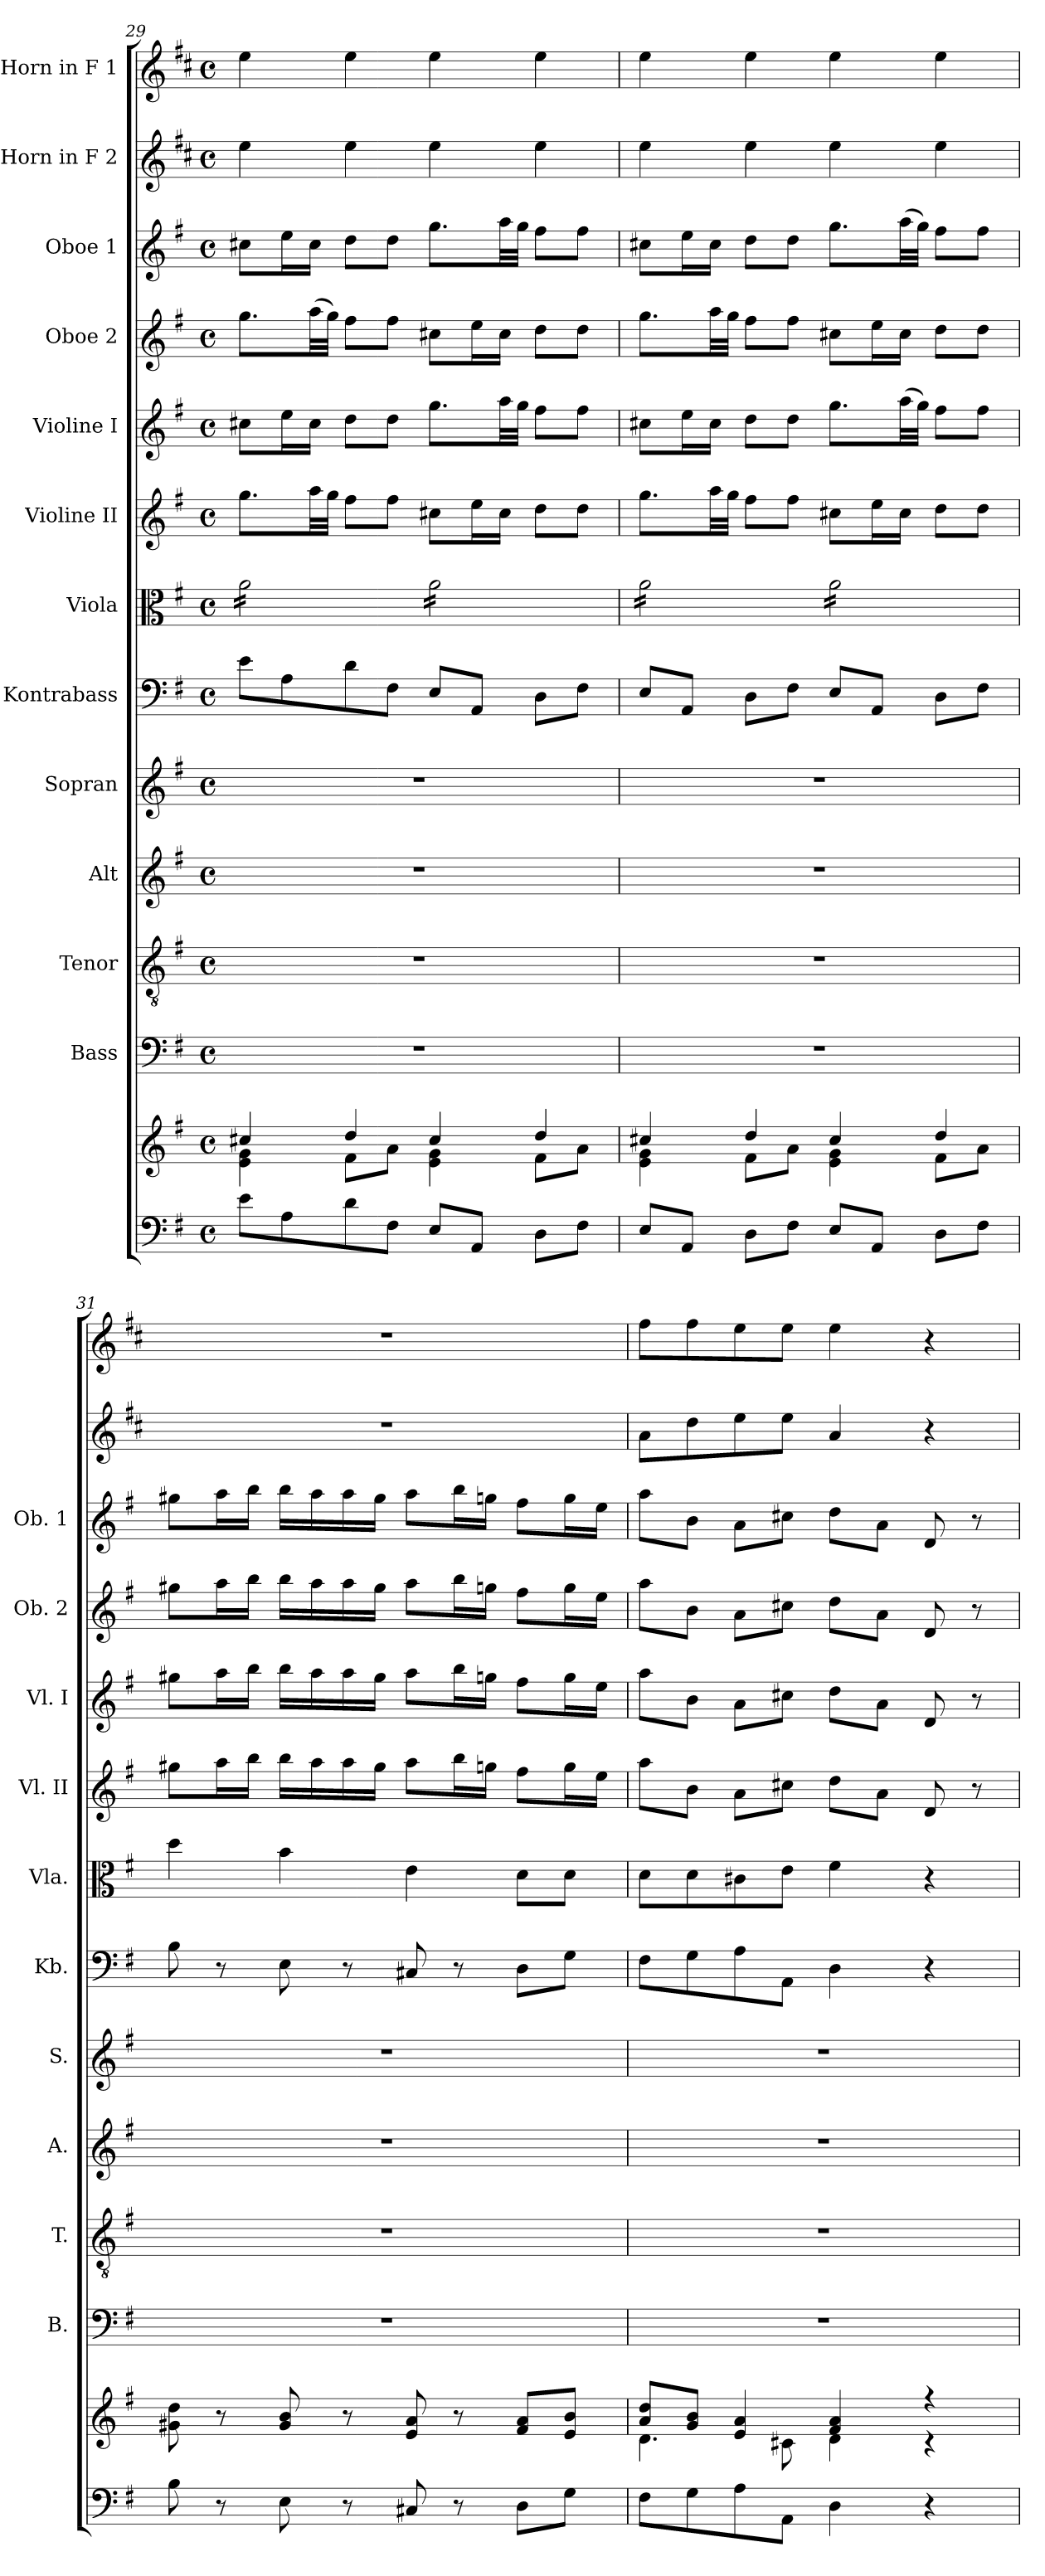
**kern	**kern	**kern	**kern	**kern	**kern	**kern	**kern	**kern	**kern	**kern	**kern	**kern	**kern
*part13	*part13	*part12	*part11	*part10	*part9	*part8	*part7	*part6	*part5	*part4	*part3	*part2	*part1
*staff14	*staff13	*staff12	*staff11	*staff10	*staff9	*staff8	*staff7	*staff6	*staff5	*staff4	*staff3	*staff2	*staff1
*	*	*I"Bass	*I"Tenor	*I"Alt	*I"Sopran	*I"Kontrabass	*I"Viola	*I"Violine II	*I"Violine I	*I"Oboe 2	*I"Oboe 1	*I"Horn in F 2	*I"Horn in F 1
*	*	*I'B.	*I'T.	*I'A.	*I'S.	*I'Kb.	*I'Vla.	*I'Vl. II	*I'Vl. I	*I'Ob. 2	*I'Ob. 1	*	*
*clefF4	*clefG2	*clefF4	*clefGv2	*clefG2	*clefG2	*clefF4	*clefC3	*clefG2	*clefG2	*clefG2	*clefG2	*clefG2	*clefG2
*	*	*	*	*	*	*ITrd7c12	*	*	*	*	*	*ITrd4c7	*ITrd4c7
*k[f#]	*k[f#]	*k[f#]	*k[f#]	*k[f#]	*k[f#]	*k[f#]	*k[f#]	*k[f#]	*k[f#]	*k[f#]	*k[f#]	*k[f#]	*k[f#]
*G:	*G:	*G:	*G:	*G:	*G:	*G:	*G:	*G:	*G:	*G:	*G:	*G:	*G:
*M4/4	*M4/4	*M4/4	*M4/4	*M4/4	*M4/4	*M4/4	*M4/4	*M4/4	*M4/4	*M4/4	*M4/4	*M4/4	*M4/4
*met(c)	*met(c)	*met(c)	*met(c)	*met(c)	*met(c)	*met(c)	*met(c)	*met(c)	*met(c)	*met(c)	*met(c)	*met(c)	*met(c)
=29	=29	=29	=29	=29	=29	=29	=29	=29	=29	=29	=29	=29	=29
*	*^	*	*	*	*	*	*	*	*	*	*	*	*
*	*	*	*	*	*	*	*	*tremolo	*	*	*	*	*	*
8e\L	4cc#X/	4e\ 4g\	1r	1r	1r	1r	8E\L	16a\LL	8.gg\L	8cc#X\L	8.gg\L	8cc#X\L	4a\	4a\
.	.	.	.	.	.	.	.	16a\	.	.	.	.	.	.
8A\	.	.	.	.	.	.	8AA\	16a\	.	16ee\L	.	16ee\L	.	.
.	.	.	.	.	.	.	.	16a\	32aa\LL	16cc#\JJ	(>32aa\LL	16cc#\JJ	.	.
.	.	.	.	.	.	.	.	.	32gg\JJJ	.	32gg\JJJ)	.	.	.
8d\	4dd/	8f#\L	.	.	.	.	8D\	16a\	8ff#\L	8dd\L	8ff#\L	8dd\L	4a\	4a\
.	.	.	.	.	.	.	.	16a\	.	.	.	.	.	.
8F#\J	.	8a\J	.	.	.	.	8FF#\J	16a\	8ff#\J	8dd\J	8ff#\J	8dd\J	.	.
.	.	.	.	.	.	.	.	16a\JJ	.	.	.	.	.	.
8E/L	4cc#/	4e\ 4g\	.	.	.	.	8EE/L	16a\LL	8cc#X\L	8.gg\L	8cc#X\L	8.gg\L	4a\	4a\
.	.	.	.	.	.	.	.	16a\	.	.	.	.	.	.
8AA/J	.	.	.	.	.	.	8AAA/J	16a\	16ee\L	.	16ee\L	.	.	.
.	.	.	.	.	.	.	.	16a\	16cc#\JJ	32aa\LL	16cc#\JJ	(>32aa\LL	.	.
.	.	.	.	.	.	.	.	.	.	32gg\JJJ	.	32gg\JJJ	.	.
8D\L	4dd/	8f#\L	.	.	.	.	8DD\L	16a\	8dd\L	8ff#\L	8dd\L	8ff#\L	4a\	4a\
.	.	.	.	.	.	.	.	16a\	.	.	.	.	.	.
8F#\J	.	8a\J	.	.	.	.	8FF#\J	16a\	8dd\J	8ff#\J	8dd\J	8ff#\J	.	.
.	.	.	.	.	.	.	.	16a\JJ	.	.	.	.	.	.
!!LO:PB:g=z
=30	=30	=30	=30	=30	=30	=30	=30	=30	=30	=30	=30	=30	=30	=30
8E/L	4cc#X/	4e\ 4g\	1r	1r	1r	1r	8EE/L	16a\LL	8.gg\L	8cc#X\L	8.gg\L	8cc#X\L	4a\	4a\
.	.	.	.	.	.	.	.	16a\	.	.	.	.	.	.
8AA/J	.	.	.	.	.	.	8AAA/J	16a\	.	16ee\L	.	16ee\L	.	.
.	.	.	.	.	.	.	.	16a\	32aa\LL	16cc#\JJ	32aa\LL	16cc#\JJ	.	.
.	.	.	.	.	.	.	.	.	32gg\JJJ	.	32gg\JJJ	.	.	.
8D\L	4dd/	8f#\L	.	.	.	.	8DD\L	16a\	8ff#\L	8dd\L	8ff#\L	8dd\L	4a\	4a\
.	.	.	.	.	.	.	.	16a\	.	.	.	.	.	.
8F#\J	.	8a\J	.	.	.	.	8FF#\J	16a\	8ff#\J	8dd\J	8ff#\J	8dd\J	.	.
.	.	.	.	.	.	.	.	16a\JJ	.	.	.	.	.	.
8E/L	4cc#/	4e\ 4g\	.	.	.	.	8EE/L	16a\LL	8cc#X\L	8.gg\L	8cc#X\L	8.gg\L	4a\	4a\
.	.	.	.	.	.	.	.	16a\	.	.	.	.	.	.
8AA/J	.	.	.	.	.	.	8AAA/J	16a\	16ee\L	.	16ee\L	.	.	.
.	.	.	.	.	.	.	.	16a\	16cc#\JJ	(>32aa\LL	16cc#\JJ	(>32aa\LL	.	.
.	.	.	.	.	.	.	.	.	.	32gg\JJJ)	.	32gg\JJJ)	.	.
8D\L	4dd/	8f#\L	.	.	.	.	8DD\L	16a\	8dd\L	8ff#\L	8dd\L	8ff#\L	4a\	4a\
.	.	.	.	.	.	.	.	16a\	.	.	.	.	.	.
8F#\J	.	8a\J	.	.	.	.	8FF#\J	16a\	8dd\J	8ff#\J	8dd\J	8ff#\J	.	.
.	.	.	.	.	.	.	.	16a\JJ	.	.	.	.	.	.
*	*	*	*	*	*	*	*	*Xtremolo	*	*	*	*	*	*
*	*v	*v	*	*	*	*	*	*	*	*	*	*	*	*
=31	=31	=31	=31	=31	=31	=31	=31	=31	=31	=31	=31	=31	=31
8B\	8g#X\ 8dd\	1r	1r	1r	1r	8BB\	4dd\	8gg#X\L	8gg#X\L	8gg#X\L	8gg#X\L	1r	1r
8r	8r	.	.	.	.	8r	.	16aa\L	16aa\L	16aa\L	16aa\L	.	.
.	.	.	.	.	.	.	.	16bb\JJ	16bb\JJ	16bb\JJ	16bb\JJ	.	.
8E\	8g#/ 8b/	.	.	.	.	8EE\	4b\	16bb\LL	16bb\LL	16bb\LL	16bb\LL	.	.
.	.	.	.	.	.	.	.	16aa\	16aa\	16aa\	16aa\	.	.
8r	8r	.	.	.	.	8r	.	16aa\	16aa\	16aa\	16aa\	.	.
.	.	.	.	.	.	.	.	16gg#\JJ	16gg#\JJ	16gg#\JJ	16gg#\JJ	.	.
8C#X/	8e/ 8a/	.	.	.	.	8CC#X/	4e\	8aa\L	8aa\L	8aa\L	8aa\L	.	.
8r	8r	.	.	.	.	8r	.	16bb\L	16bb\L	16bb\L	16bb\L	.	.
.	.	.	.	.	.	.	.	16ggn\JJ	16ggn\JJ	16ggn\JJ	16ggn\JJ	.	.
8D\L	8f#/ 8a/L	.	.	.	.	8DD\L	8d\L	8ff#\L	8ff#\L	8ff#\L	8ff#\L	.	.
8G\J	8e/ 8b/J	.	.	.	.	8GG\J	8d\J	16gg\L	16gg\L	16gg\L	16gg\L	.	.
.	.	.	.	.	.	.	.	16ee\JJ	16ee\JJ	16ee\JJ	16ee\JJ	.	.
=32	=32	=32	=32	=32	=32	=32	=32	=32	=32	=32	=32	=32	=32
*	*^	*	*	*	*	*	*	*	*	*	*	*	*
8F#\L	8a/ 8dd/L	4.d\	1r	1r	1r	1r	8FF#\L	8d\L	8aa\L	8aa\L	8aa\L	8aa\L	8d\L	8b\L
8G\	8g/ 8b/J	.	.	.	.	.	8GG\	8d\	8b\J	8b\J	8b\J	8b\J	8g\	8b\
8A\	4e/ 4a/	.	.	.	.	.	8AA\	8c#X\	8a\L	8a\L	8a\L	8a\L	8a\	8a\
8AA\J	.	8c#X\	.	.	.	.	8AAA\J	8e\J	8cc#X\J	8cc#X\J	8cc#X\J	8cc#X\J	8a\J	8a\J
4D\	4f#/ 4a/	4d\	.	.	.	.	4DD\	4f#\	8dd\L	8dd\L	8dd\L	8dd\L	4d/	4a\
.	.	.	.	.	.	.	.	.	8a\J	8a\J	8a\J	8a\J	.	.
4r	4r	4r	.	.	.	.	4r	4r	8d/	8d/	8d/	8d/	4r	4r
.	.	.	.	.	.	.	.	.	8r	8r	8r	8r	.	.
*	*v	*v	*	*	*	*	*	*	*	*	*	*	*	*
=	=	=	=	=	=	=	=	=	=	=	=	=	=
*-	*-	*-	*-	*-	*-	*-	*-	*-	*-	*-	*-	*-	*-
